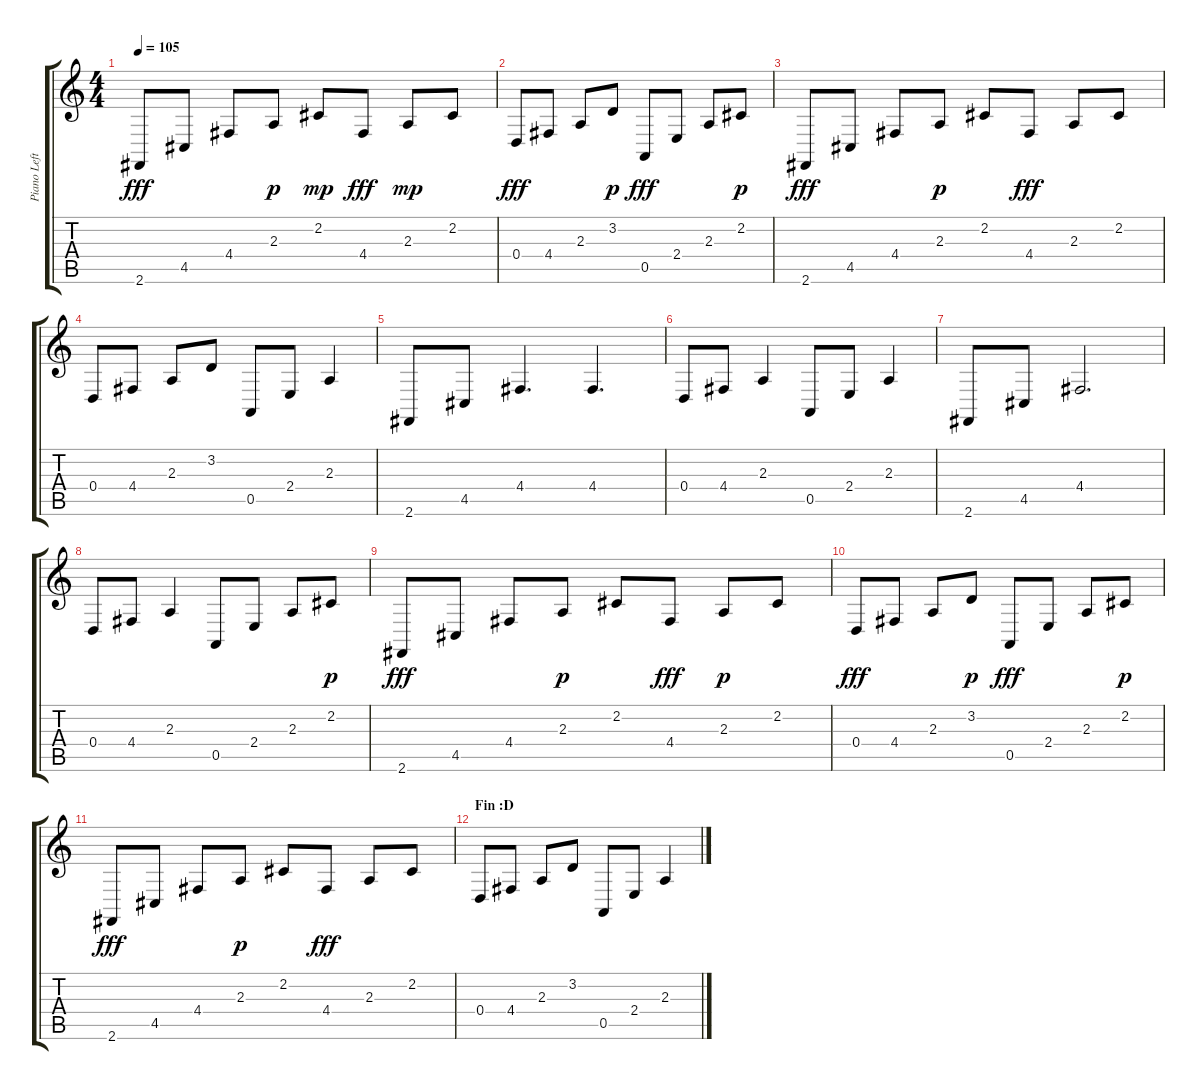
\track ("Piano Left Hand" "Piano Left") {instrument brightacousticpiano}
\staff {score tabs}
\tuning (E4 B3 G3 D3 A2 E2) {hide}
\ts (4 4)
\tempo 105
\clef g2
\ks c
2.6.8{dy fff} 4.5.8 4.4.8 2.3.8{dy p} 2.2.8{dy mp} 4.4.8{dy fff} 2.3.8{dy mp} 2.2.8 |
0.4.8{dy fff} 4.4.8 2.3.8 3.2.8{dy p} 0.5.8{dy fff} 2.4.8 2.3.8 2.2.8{dy p} |
2.6.8{dy fff} 4.5.8 4.4.8 2.3.8{dy p} 2.2.8 4.4.8{dy fff} 2.3.8 2.2.8 |
0.4.8 4.4.8 2.3.8 3.2.8 0.5.8 2.4.8 2.3.4 |
2.6.8 4.5.8 4.4.4{d} 4.4.4{d} |
0.4.8 4.4.8 2.3.4 0.5.8 2.4.8 2.3.4 |
2.6.8 4.5.8 4.4.2{d} |
0.4.8 4.4.8 2.3.4 0.5.8 2.4.8 2.3.8 2.2.8{dy p} |
2.6.8{dy fff} 4.5.8 4.4.8 2.3.8{dy p} 2.2.8 4.4.8{dy fff} 2.3.8{dy p} 2.2.8 |
0.4.8{dy fff} 4.4.8 2.3.8 3.2.8{dy p} 0.5.8{dy fff} 2.4.8 2.3.8 2.2.8{dy p} |
2.6.8{dy fff} 4.5.8 4.4.8 2.3.8{dy p} 2.2.8 4.4.8{dy fff} 2.3.8 2.2.8 |
\section ("" "Fin :D")
0.4.8 4.4.8 2.3.8 3.2.8 0.5.8 2.4.8 2.3.4
